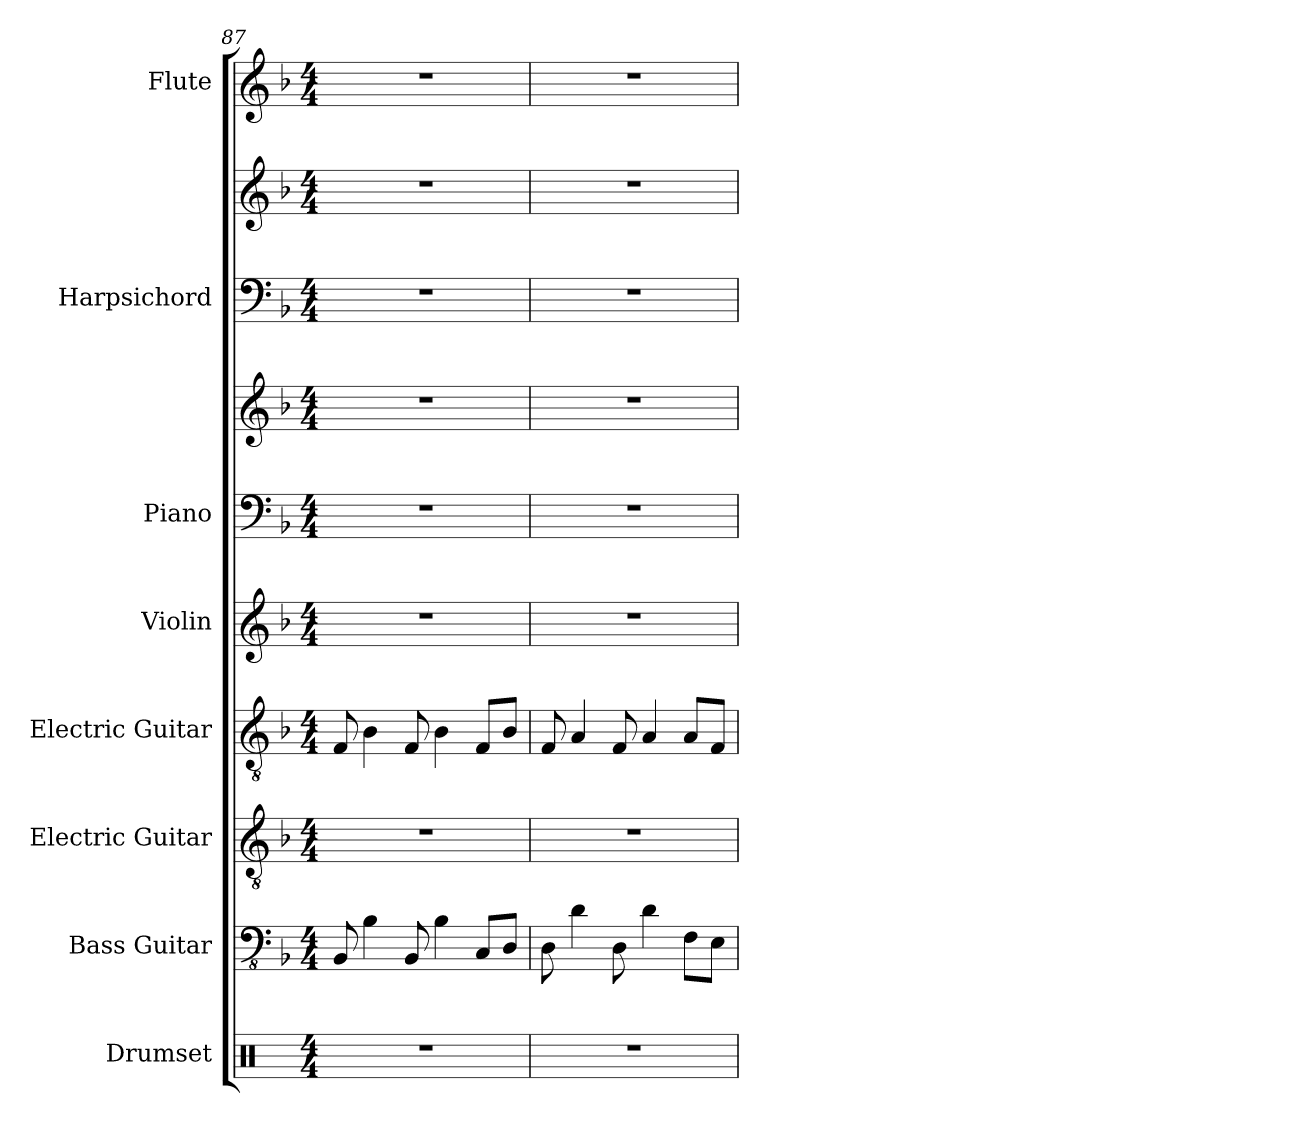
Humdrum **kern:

**kern	**kern	**kern	**kern	**kern	**kern	**kern	**kern	**kern	**kern
*part8	*part7	*part6	*part5	*part4	*part3	*part3	*part2	*part2	*part1
*staff10	*staff9	*staff8	*staff7	*staff6	*staff5	*staff4	*staff3	*staff2	*staff1
*I"Drumset	*I"Bass Guitar	*I"Electric Guitar	*I"Electric Guitar	*I"Violin	*I"Piano	*	*I"Harpsichord	*	*I"Flute
*I'Drs.	*I'B. Guit.	*I'El. Guit.	*I'El. Guit.	*I'Vln.	*I'Pno.	*	*I'Hch.	*	*I'Fl.
*clefX	*clefFv4	*clefGv2	*clefGv2	*clefG2	*clefF4	*clefG2	*clefF4	*clefG2	*clefG2
*k[]	*k[b-]	*k[b-]	*k[b-]	*k[b-]	*k[b-]	*k[b-]	*k[b-]	*k[b-]	*k[b-]
*M4/4	*M4/4	*M4/4	*M4/4	*M4/4	*M4/4	*M4/4	*M4/4	*M4/4	*M4/4
=87	=87	=87	=87	=87	=87	=87	=87	=87	=87
1r	8BBB-/	1r	8F/	1r	1r	1r	1r	1r	1r
.	4BB-\	.	4B-\	.	.	.	.	.	.
.	8BBB-/	.	8F/	.	.	.	.	.	.
.	4BB-\	.	4B-\	.	.	.	.	.	.
.	8CC/L	.	8F/L	.	.	.	.	.	.
.	8DD/J	.	8B-/J	.	.	.	.	.	.
=88	=88	=88	=88	=88	=88	=88	=88	=88	=88
1r	8DD\	1r	8F/	1r	1r	1r	1r	1r	1r
.	4D\	.	4A/	.	.	.	.	.	.
.	8DD\	.	8F/	.	.	.	.	.	.
.	4D\	.	4A/	.	.	.	.	.	.
.	8FF\L	.	8A/L	.	.	.	.	.	.
.	8EE\J	.	8F/J	.	.	.	.	.	.
=	=	=	=	=	=	=	=	=	=
*-	*-	*-	*-	*-	*-	*-	*-	*-	*-
